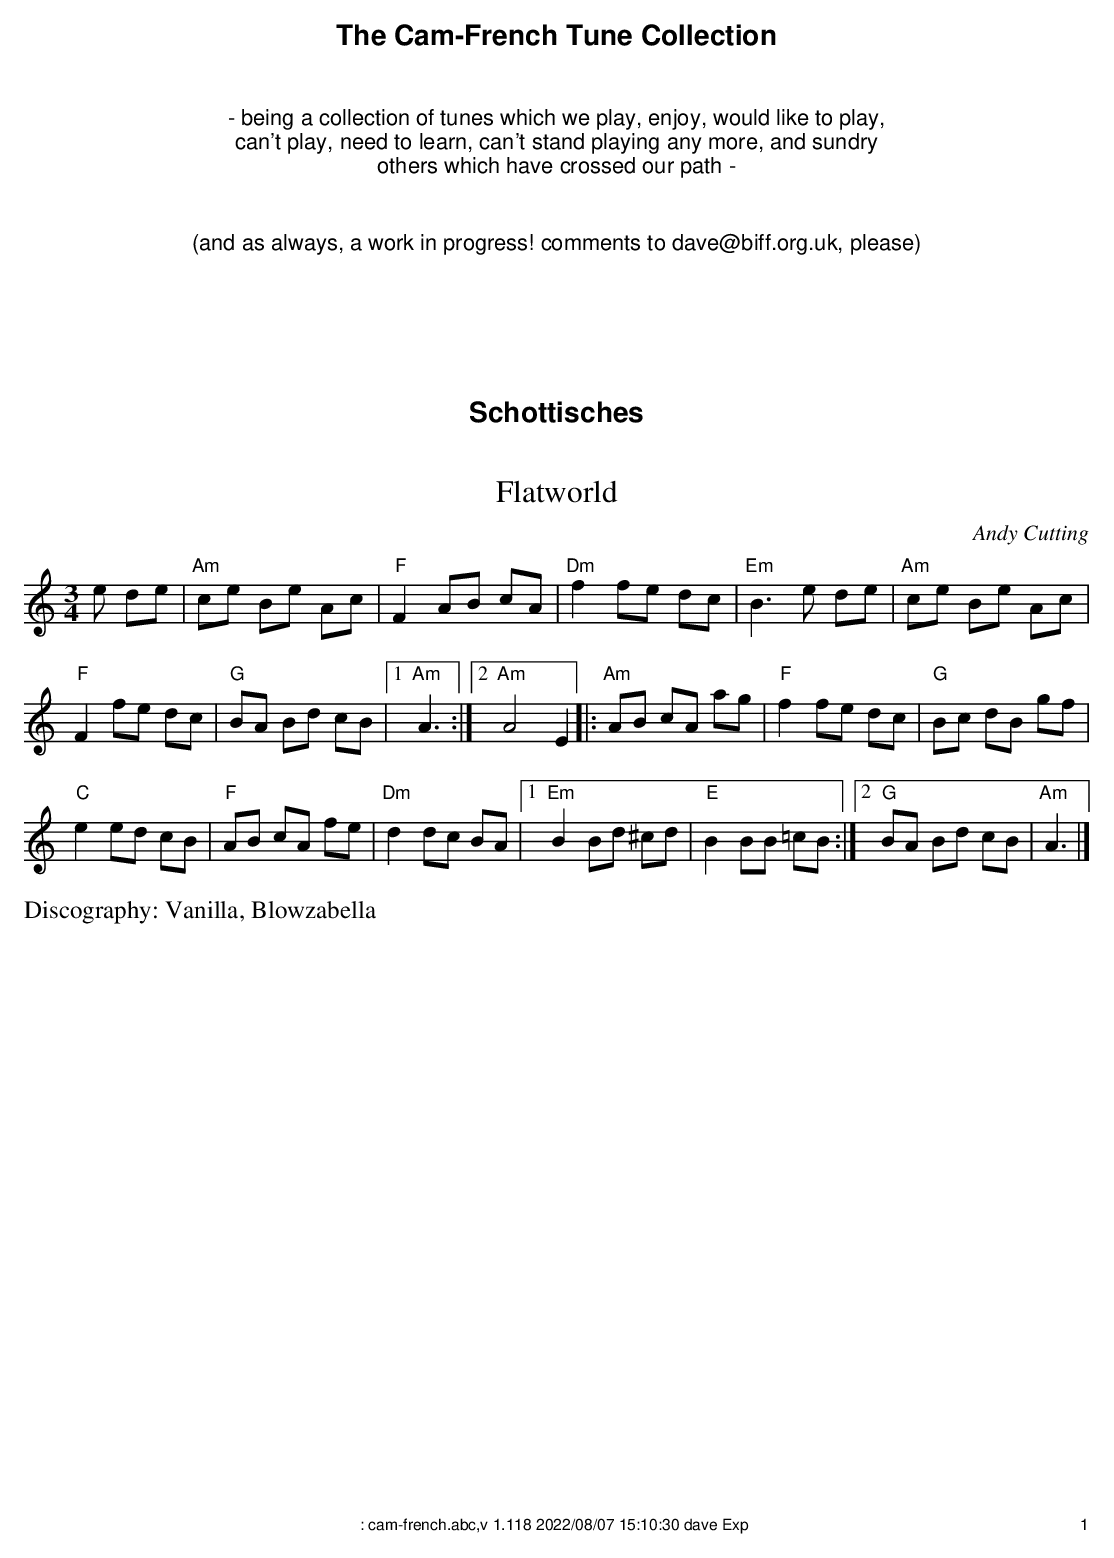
X:1
T:Flatworld
C:Andy Cutting
M:3/4
L:1/8
K:Am
e de|"Am"ce Be Ac|"F"F2AB cA|"Dm"f2 fe dc|"Em"B3 e de|"Am"ce Be Ac|
"F"F2 fe dc|"G"BA Bd cB|1"Am"A3:|2"Am"A4E2 |:"Am"AB cA ag|"F"f2 fe dc|"G"Bc dB gf|
"C"e2 ed cB|"F"AB cA fe|"Dm"d2 dc BA|1 "Em"B2 Bd ^cd|"E"B2 BB =cB:|2 "G"BA Bd cB|"Am"A3|]
